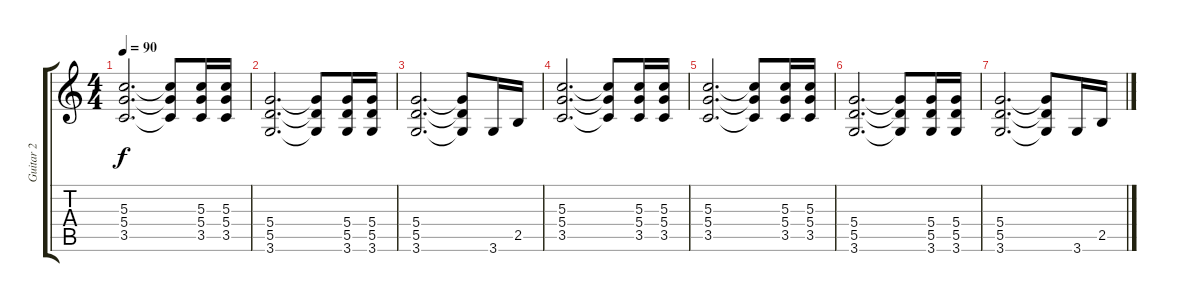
\track ("Guitar 2" "Guitar 2") {instrument distortionguitar}
\staff {score tabs}
\tuning (E4 B3 G3 D3 A2 E2) {hide}
\ts (4 4)
\tempo 90
\clef g2
\ks c
(5.3 5.4 3.5).2{d dy f} (5.3{t} 5.4{t} 3.5{t}).8 (5.3 5.4 3.5).16 (5.3 5.4 3.5).16 |
(5.4 5.5 3.6).2{d} (5.4{t} 5.5{t} 3.6{t}).8 (5.4 5.5 3.6).16 (5.4 5.5 3.6).16 |
(5.4 5.5 3.6).2{d} (5.4{t} 5.5{t} 3.6{t}).8 3.6.16 2.5.16 |
(5.3 5.4 3.5).2{d} (5.3{t} 5.4{t} 3.5{t}).8 (5.3 5.4 3.5).16 (5.3 5.4 3.5).16 |
(5.3 5.4 3.5).2{d} (5.3{t} 5.4{t} 3.5{t}).8 (5.3 5.4 3.5).16 (5.3 5.4 3.5).16 |
(5.4 5.5 3.6).2{d} (5.4{t} 5.5{t} 3.6{t}).8 (5.4 5.5 3.6).16 (5.4 5.5 3.6).16 |
(5.4 5.5 3.6).2{d} (5.4{t} 5.5{t} 3.6{t}).8 3.6.16 2.5.16
